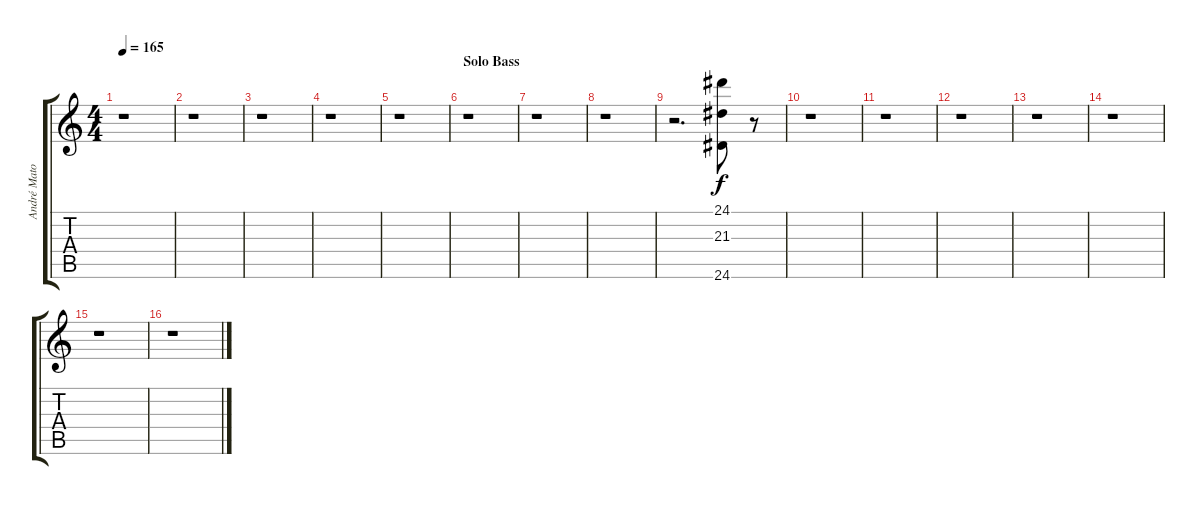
\track ("André Matos - SynthStrings 1" "André Mato") {instrument synthstrings1}
\staff {score tabs}
\tuning (Eb4 Bb3 Gb3 Db3 Ab2 Eb2) {hide}
\ts (4 4)
\tempo 165
\clef g2
\ks c
r.1{dy f} |
r.1 |
r.1 |
r.1 |
r.1 |
\section ("" "Solo Bass")
r.1 |
r.1 |
r.1 |
r.2{d} (24.1 21.3 24.6).8 r.8 |
r.1 |
r.1 |
r.1 |
r.1 |
r.1 |
r.1 |
r.1
